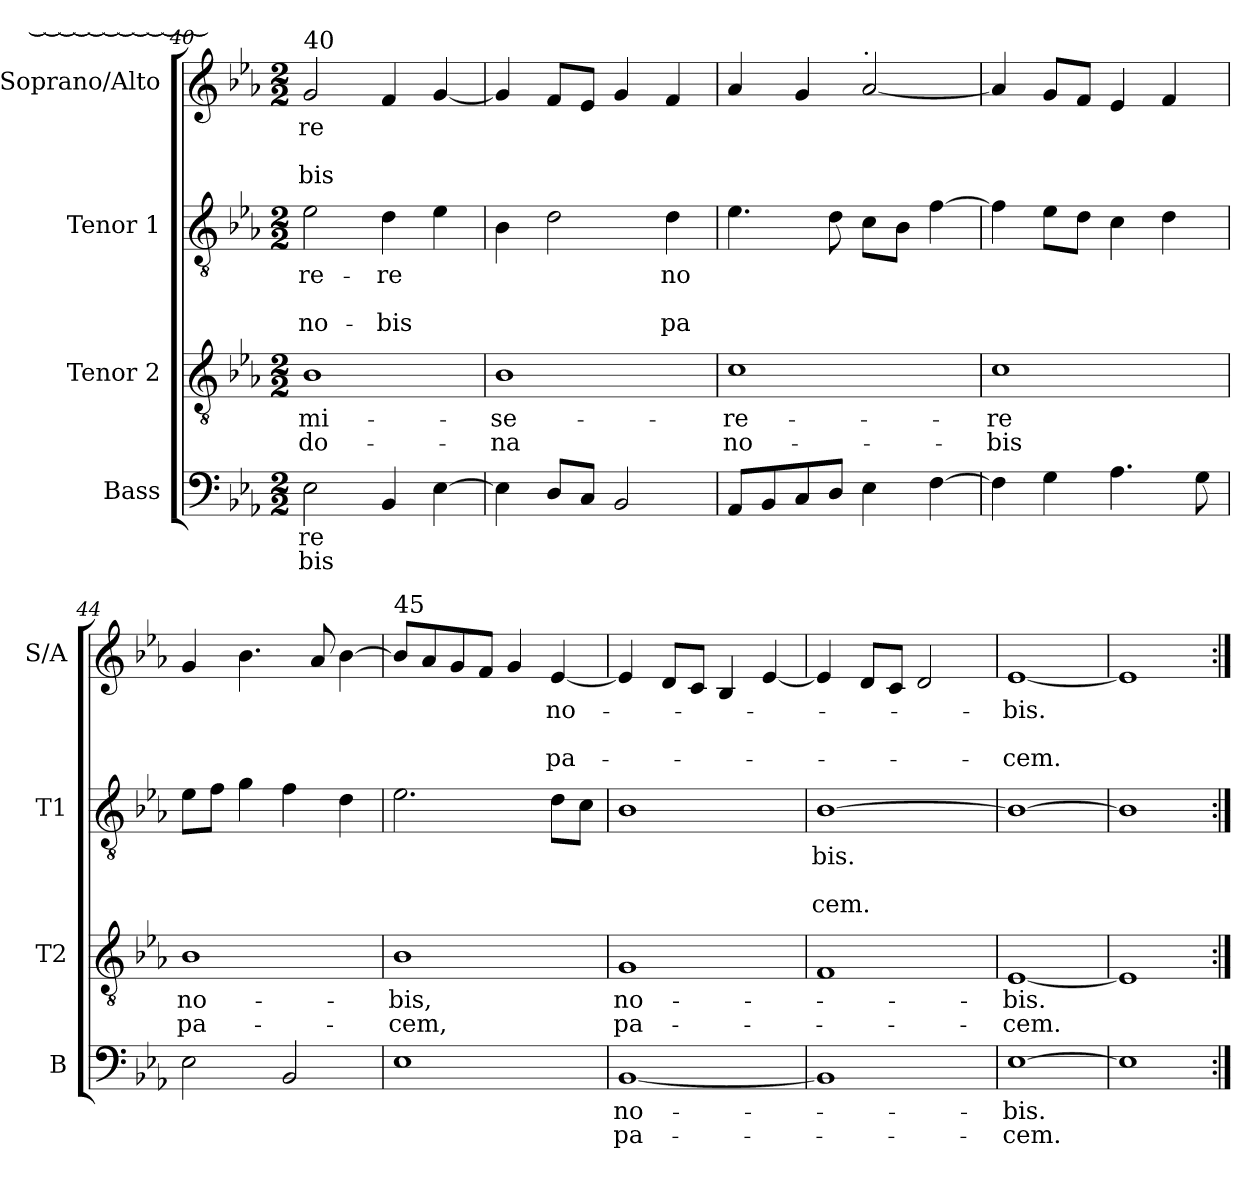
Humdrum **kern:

**kern	**text	**text	**kern	**text	**text	**kern	**text	**text	**text	**kern	**text	**text	**text
*part4	*part4	*part4	*part3	*part3	*part3	*part2	*part2	*part2	*part2	*part1	*part1	*part1	*part1
*staff4	*staff4	*staff4	*staff3	*staff3	*staff3	*staff2	*staff2	*staff2	*staff2	*staff1	*staff1	*staff1	*staff1
*I"Bass	*	*	*I"Tenor 2	*	*	*I"Tenor 1	*	*	*	*I"Soprano/Alto	*	*	*
*I'B	*	*	*I'T2	*	*	*I'T1	*	*	*	*I'S/A	*	*	*
!!LO:LB:g=z
*clefF4	*	*	*clefGv2	*	*	*clefGv2	*	*	*	*clefG2	*	*	*
*k[b-e-a-]	*	*	*k[b-e-a-]	*	*	*k[b-e-a-]	*	*	*	*k[b-e-a-]	*	*	*
*M2/2	*	*	*M2/2	*	*	*M2/2	*	*	*	*M2/2	*	*	*
=40	=40	=40	=40	=40	=40	=40	=40	=40	=40	=40	=40	=40	=40
!	!	!	!	!	!	!	!	!	!	!LO:TX:a:t=40	!	!	!
!	!LO:LY:b	!LO:LY:b	!	!LO:LY:b	!LO:LY:b	!	!LO:LY:b	!	!LO:LY:b	!	!LO:LY:b	!	!LO:LY:b
2E-\	re	bis	1B-	mi-	do-	2e-\	re-	.	no-	2g/	re	.	bis
!	!	!	!	!	!	!	!LO:LY:b	!	!LO:LY:b	!	!	!	!
4BB-/	.	.	.	.	.	4d\	re	.	bis	4f/	.	.	.
[4E-\	.	.	.	.	.	4e-\	.	.	.	[4g/	.	.	.
=41	=41	=41	=41	=41	=41	=41	=41	=41	=41	=41	=41	=41	=41
!	!	!	!	!LO:LY:b	!LO:LY:b	!	!	!	!	!	!	!	!
4E-\]	.	.	1B-	se-	na	4B-\	.	.	.	4g/]	.	.	.
8D/L	.	.	.	.	.	2d\	.	.	.	8f/L	.	.	.
8C/J	.	.	.	.	.	.	.	.	.	8e-/J	.	.	.
2BB-/	.	.	.	.	.	.	.	.	.	4g/	.	.	.
!	!	!	!	!	!	!	!LO:LY:b	!	!LO:LY:b	!	!	!	!
.	.	.	.	.	.	4d\	no	.	pa	4f/	.	.	.
=42	=42	=42	=42	=42	=42	=42	=42	=42	=42	=42	=42	=42	=42
!	!	!	!	!LO:LY:b	!LO:LY:b	!	!LO:LY:b	!	!LO:LY:b	!	!	!	!
8AA-/L	.	.	1c	re-	no-	4.e-\	-	.	-	4a-/	.	.	.
8BB-/	.	.	.	.	.	.	.	.	.	.	.	.	.
8C/	.	.	.	.	.	.	.	.	.	4g/	.	.	.
8D/J	.	.	.	.	.	8d\	.	.	.	.	.	.	.
!	!	!	!	!	!	!	!	!	!	!LO:TX:a:t=.	!	!	!
4E-\	.	.	.	.	.	8c\L	.	.	.	[2a-/	.	.	.
.	.	.	.	.	.	8B-\J	.	.	.	.	.	.	.
[4F\	.	.	.	.	.	[4f\	.	.	.	.	.	.	.
=43	=43	=43	=43	=43	=43	=43	=43	=43	=43	=43	=43	=43	=43
!	!	!	!	!LO:LY:b	!LO:LY:b	!	!	!	!	!	!	!	!
4F\]	.	.	1c	re	bis	4f\]	.	.	.	4a-/]	.	.	.
4G\	.	.	.	.	.	8e-\L	.	.	.	8g/L	.	.	.
.	.	.	.	.	.	8d\J	.	.	.	8f/J	.	.	.
4.A-\	.	.	.	.	.	4c\	.	.	.	4e-/	.	.	.
.	.	.	.	.	.	4d\	.	.	.	4f/	.	.	.
8G\	.	.	.	.	.	.	.	.	.	.	.	.	.
=44	=44	=44	=44	=44	=44	=44	=44	=44	=44	=44	=44	=44	=44
!	!	!	!	!LO:LY:b	!LO:LY:b	!	!	!	!	!	!	!	!
2E-\	.	.	1B-	no-	pa-	8e-\L	.	.	.	4g/	.	.	.
.	.	.	.	.	.	8f\J	.	.	.	.	.	.	.
.	.	.	.	.	.	4g\	.	.	.	4.b-\	.	.	.
2BB-/	.	.	.	.	.	4f\	.	.	.	.	.	.	.
.	.	.	.	.	.	.	.	.	.	8a-/	.	.	.
.	.	.	.	.	.	4d\	.	.	.	[4b-\	.	.	.
!!LO:PB:g=z
=45	=45	=45	=45	=45	=45	=45	=45	=45	=45	=45	=45	=45	=45
!	!	!	!	!	!	!	!	!	!	!LO:TX:a:t=45	!	!	!
!	!LO:LY:b	!LO:LY:b	!	!LO:LY:b	!LO:LY:b	!	!LO:LY:b	!	!LO:LY:b	!	!	!	!
1E-	_____________	_____________	1B-	bis,	cem,	2.e-\	--	.	--	8b-/L]	.	.	.
.	.	.	.	.	.	.	.	.	.	8a-/	.	.	.
.	.	.	.	.	.	.	.	.	.	8g/	.	.	.
.	.	.	.	.	.	.	.	.	.	8f/J	.	.	.
.	.	.	.	.	.	.	.	.	.	4g/	.	.	.
!	!	!	!	!	!	!	!	!	!	!	!LO:LY:b	!	!LO:LY:b
.	.	.	.	.	.	8d\L	.	.	.	[4e-/	no-	.	pa-
.	.	.	.	.	.	8c\J	.	.	.	.	.	.	.
=46	=46	=46	=46	=46	=46	=46	=46	=46	=46	=46	=46	=46	=46
!	!LO:LY:b	!LO:LY:b	!	!LO:LY:b	!LO:LY:b	!	!	!	!	!	!	!	!
[1BB-	no-	pa-	1G	no-	pa-	1B-	.	.	.	4e-/]	.	.	.
.	.	.	.	.	.	.	.	.	.	8d/L	.	.	.
.	.	.	.	.	.	.	.	.	.	8c/J	.	.	.
.	.	.	.	.	.	.	.	.	.	4B-/	.	.	.
.	.	.	.	.	.	.	.	.	.	[4e-/	.	.	.
=47	=47	=47	=47	=47	=47	=47	=47	=47	=47	=47	=47	=47	=47
!	!	!	!	!	!	!	!LO:LY:b	!	!LO:LY:b	!	!	!	!
1BB-]	.	.	1F	.	.	[1B-	bis.	.	cem.	4e-/]	.	.	.
.	.	.	.	.	.	.	.	.	.	8d/L	.	.	.
.	.	.	.	.	.	.	.	.	.	8c/J	.	.	.
.	.	.	.	.	.	.	.	.	.	2d/	.	.	.
=48	=48	=48	=48	=48	=48	=48	=48	=48	=48	=48	=48	=48	=48
!	!LO:LY:b	!LO:LY:b	!	!LO:LY:b	!LO:LY:b	!	!	!	!	!	!LO:LY:b	!	!LO:LY:b
[1E-	bis.	cem.	[1E-	bis.	cem.	1B-_	.	.	.	[1e-	bis.	.	cem.
=49	=49	=49	=49	=49	=49	=49	=49	=49	=49	=49	=49	=49	=49
1E-]	.	.	1E-]	.	.	1B-]	.	.	.	1e-]	.	.	.
=:|!	=:|!	=:|!	=:|!	=:|!	=:|!	=:|!	=:|!	=:|!	=:|!	=:|!	=:|!	=:|!	=:|!
*-	*-	*-	*-	*-	*-	*-	*-	*-	*-	*-	*-	*-	*-
